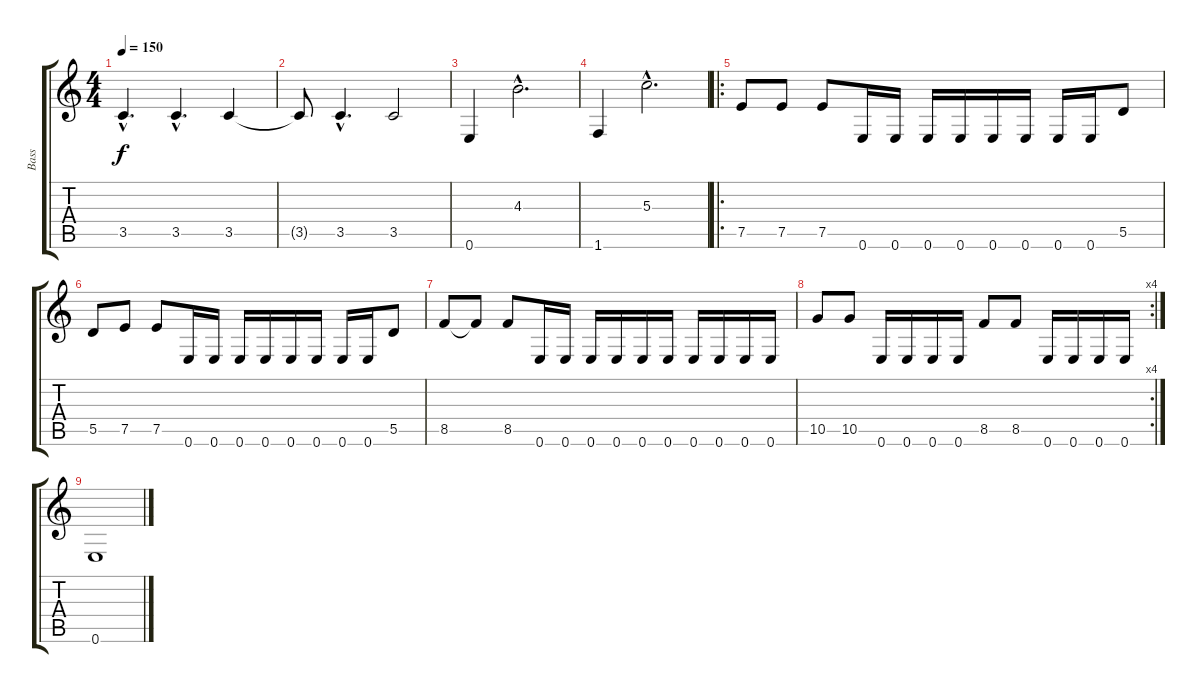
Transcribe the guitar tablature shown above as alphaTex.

\track ("Bass" "Bass") {instrument electricbassfinger}
\staff {score tabs}
\tuning (E4 B3 G3 D3 A2 E2) {hide}
\ts (4 4)
\tempo 150
\clef g2
\ks c
3.5{hac}.4{d dy f} 3.5{hac}.4{d} 3.5.4 |
3.5{t}.8 3.5{hac}.4{d} 3.5.2 |
0.6.4 4.3{hac}.2{d} |
1.6.4 5.3{hac}.2{d} |
\ro
7.5.8 7.5.8 7.5.8 0.6.16 0.6.16 0.6.16 0.6.16 0.6.16 0.6.16 0.6.16 0.6.16 5.5.8 |
5.5.8 7.5.8 7.5.8 0.6.16 0.6.16 0.6.16 0.6.16 0.6.16 0.6.16 0.6.16 0.6.16 5.5.8 |
8.5.8 8.5{t}.8 8.5.8 0.6.16 0.6.16 0.6.16 0.6.16 0.6.16 0.6.16 0.6.16 0.6.16 0.6.16 0.6.16 |
\rc 4
10.5.8 10.5.8 0.6.16 0.6.16 0.6.16 0.6.16 8.5.8 8.5.8 0.6.16 0.6.16 0.6.16 0.6.16 |
0.6.1
